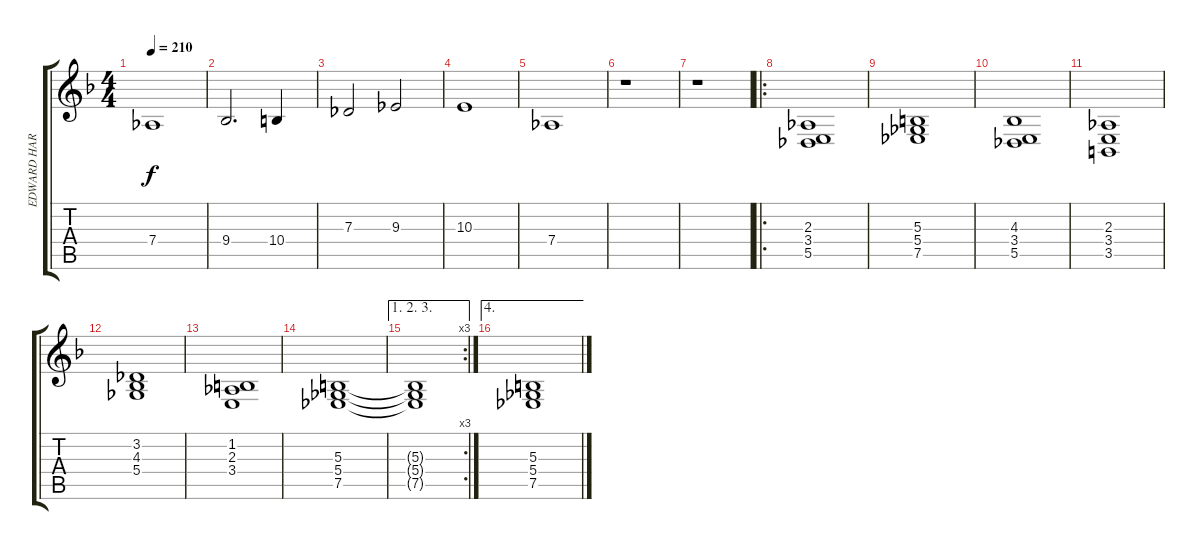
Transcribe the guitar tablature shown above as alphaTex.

\track ("EDWARD HARRIS ROTH - KEYBOARDS" "EDWARD HAR") {instrument reedorgan}
\staff {score tabs}
\tuning (Eb4 Bb3 Gb3 Db3 Ab2 Eb2) {hide}
\ts (4 4)
\tempo 210
\clef g2
\ks f
7.4.1{dy f} |
9.4.2{d} 10.4.4 |
7.3.2 9.3.2 |
10.3.1 |
7.4.1 |
r.1 |
r.1 |
\ro
(2.3 3.4 5.5).1{instrument reedorgan} |
(5.3 5.4 7.5).1 |
(4.3 3.4 5.5).1 |
(2.3 3.4 3.5).1 |
(3.2 4.3 5.4).1 |
(1.2 2.3 3.4).1 |
(5.3 5.4 7.5).1 |
\ae (1 2 3)
\rc 3
(5.3{t} 5.4{t} 7.5{t}).1 |
\ae 4
(5.3 5.4 7.5).1
